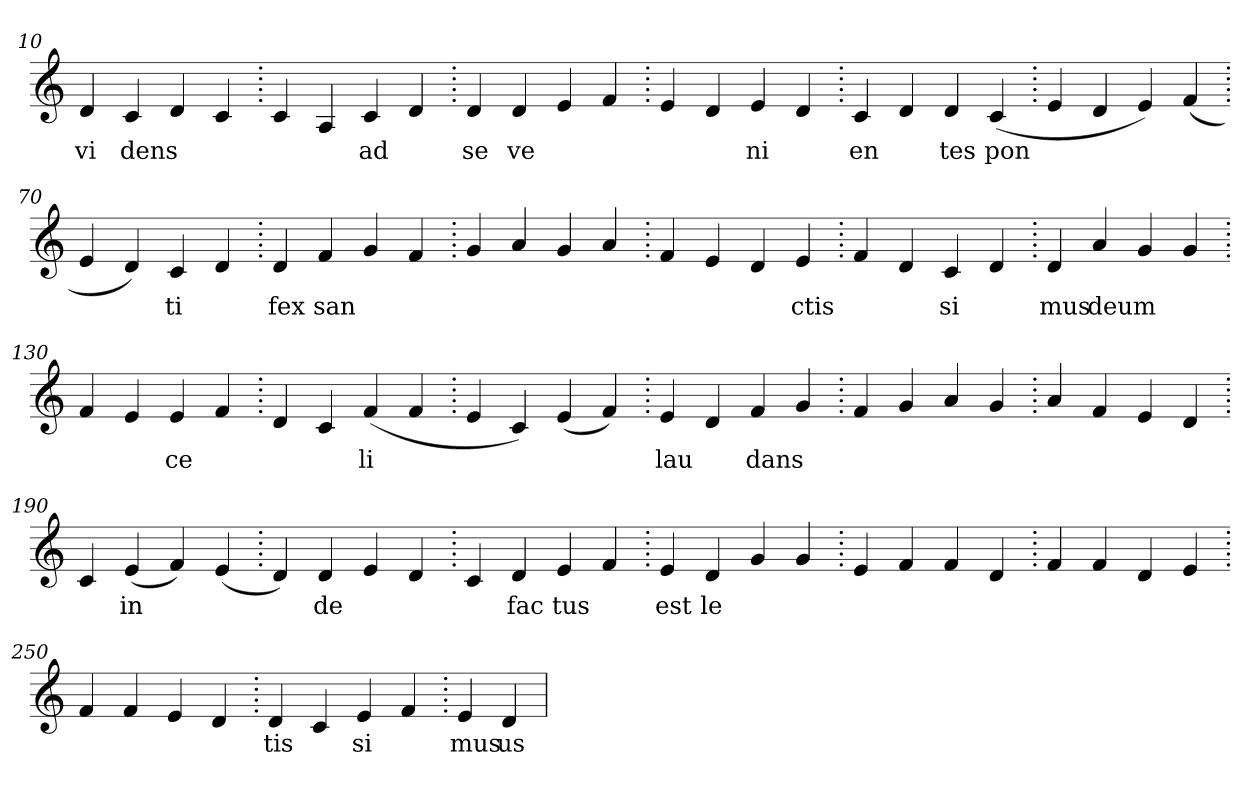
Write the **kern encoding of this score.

**kern	**text
*part1	*part1
*staff1	*staff1
*clefG2	*
=10.	=10.
4d	vi
4c	dens
4d	.
4c	.
=20.	=20.
4c	.
4A	.
4c	ad
4d	.
=30.	=30.
4d	se
4d	ve
4e	.
4f	.
=40.	=40.
4e	.
4d	.
4e	ni
4d	.
=50.	=50.
4c	en
4d	.
4d	tes
(>4c	pon
=60.	=60.
4e	.
4d	.
4e)	.
(>4f	.
=70.	=70.
4e	.
4d)	.
4c	ti
4d	.
=80.	=80.
4d	fex
4f	san
4g	.
4f	.
=90.	=90.
4g	.
4a	.
4g	.
4a	.
=100.	=100.
4f	.
4e	.
4d	.
4e	ctis
=110.	=110.
4f	.
4d	.
4c	si
4d	.
=120.	=120.
4d	mus
4a	deum
4g	.
4g	.
=130.	=130.
4f	.
4e	.
4e	ce
4f	.
=140.	=140.
4d	.
4c	.
(>4f	li
4f	.
=150.	=150.
4e	.
4c)	.
(>4e	.
4f)	.
=160.	=160.
4e	lau
4d	.
4f	dans
4g	.
=170.	=170.
4f	.
4g	.
4a	.
4g	.
=180.	=180.
4a	.
4f	.
4e	.
4d	.
=190.	=190.
4c	.
(>4e	in
4f)	.
(>4e	.
=200.	=200.
4d)	.
4d	de
4e	.
4d	.
=210.	=210.
4c	.
4d	fac
4e	tus
4f	.
=220.	=220.
4e	est
4d	le
4g	.
4g	.
=230.	=230.
4e	.
4f	.
4f	.
4d	.
=240.	=240.
4f	.
4f	.
4d	.
4e	.
=250.	=250.
4f	.
4f	.
4e	.
4d	.
=260.	=260.
4d	tis
4c	.
4e	si
4f	.
=270.	=270.
4e	mus
4d	us
=	=
*-	*-
